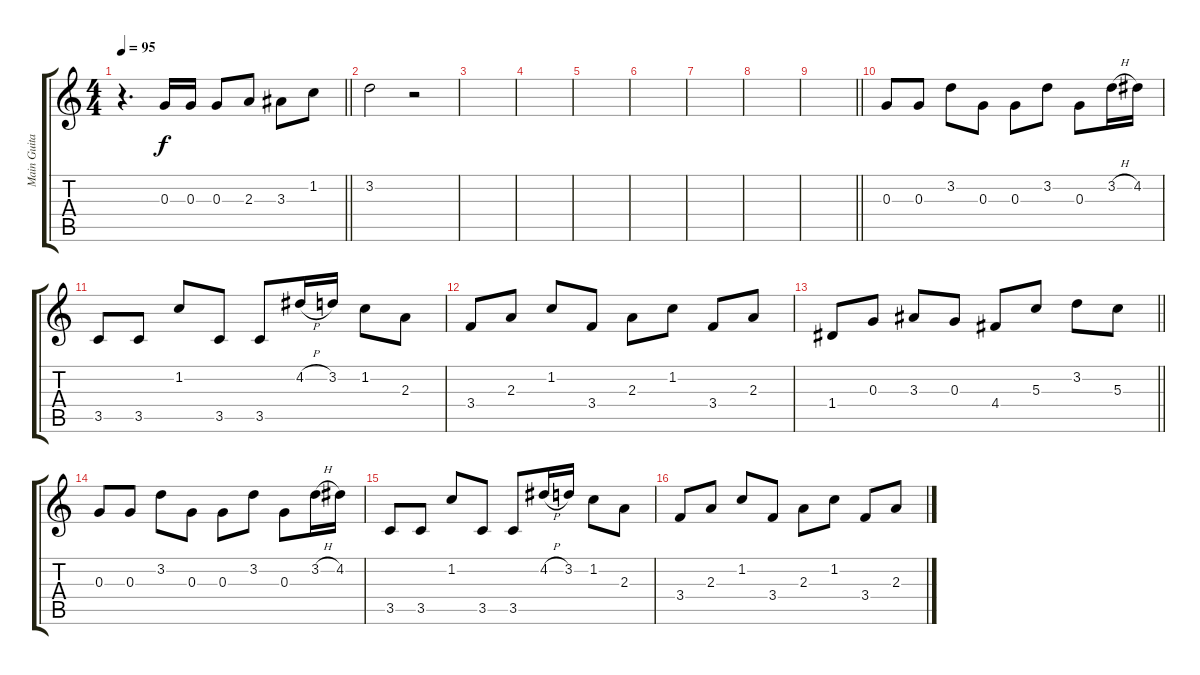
\track ("Main Guitar" "Main Guita") {instrument acousticguitarsteel}
\staff {score tabs}
\tuning (E4 B3 G3 D3 A2 D2) {hide}
\ts (4 4)
\tempo 95
\clef g2
\barLineRight lightlight
\ks c
r.4{d dy f} 0.3.16 0.3.16 0.3.8 2.3.8 3.3.8 1.2.8 |
3.2.2 r.2 |
|
|
|
|
|
|
\barLineRight lightlight
|
0.3.8{instrument electricguitarclean} 0.3.8 3.2.8 0.3.8 0.3.8 3.2.8 0.3.8 3.2{h}.16 4.2.16 |
3.5.8 3.5.8 1.2.8 3.5.8 3.5.8 4.2{h}.16 3.2.16 1.2.8 2.3.8 |
3.4.8 2.3.8 1.2.8 3.4.8 2.3.8 1.2.8 3.4.8 2.3.8 |
\barLineRight lightlight
1.4.8 0.3.8 3.3.8 0.3.8 4.4.8 5.3.8 3.2.8 5.3.8 |
0.3.8 0.3.8 3.2.8 0.3.8 0.3.8 3.2.8 0.3.8 3.2{h}.16 4.2.16 |
3.5.8 3.5.8 1.2.8 3.5.8 3.5.8 4.2{h}.16 3.2.16 1.2.8 2.3.8 |
3.4.8 2.3.8 1.2.8 3.4.8 2.3.8 1.2.8 3.4.8 2.3.8
